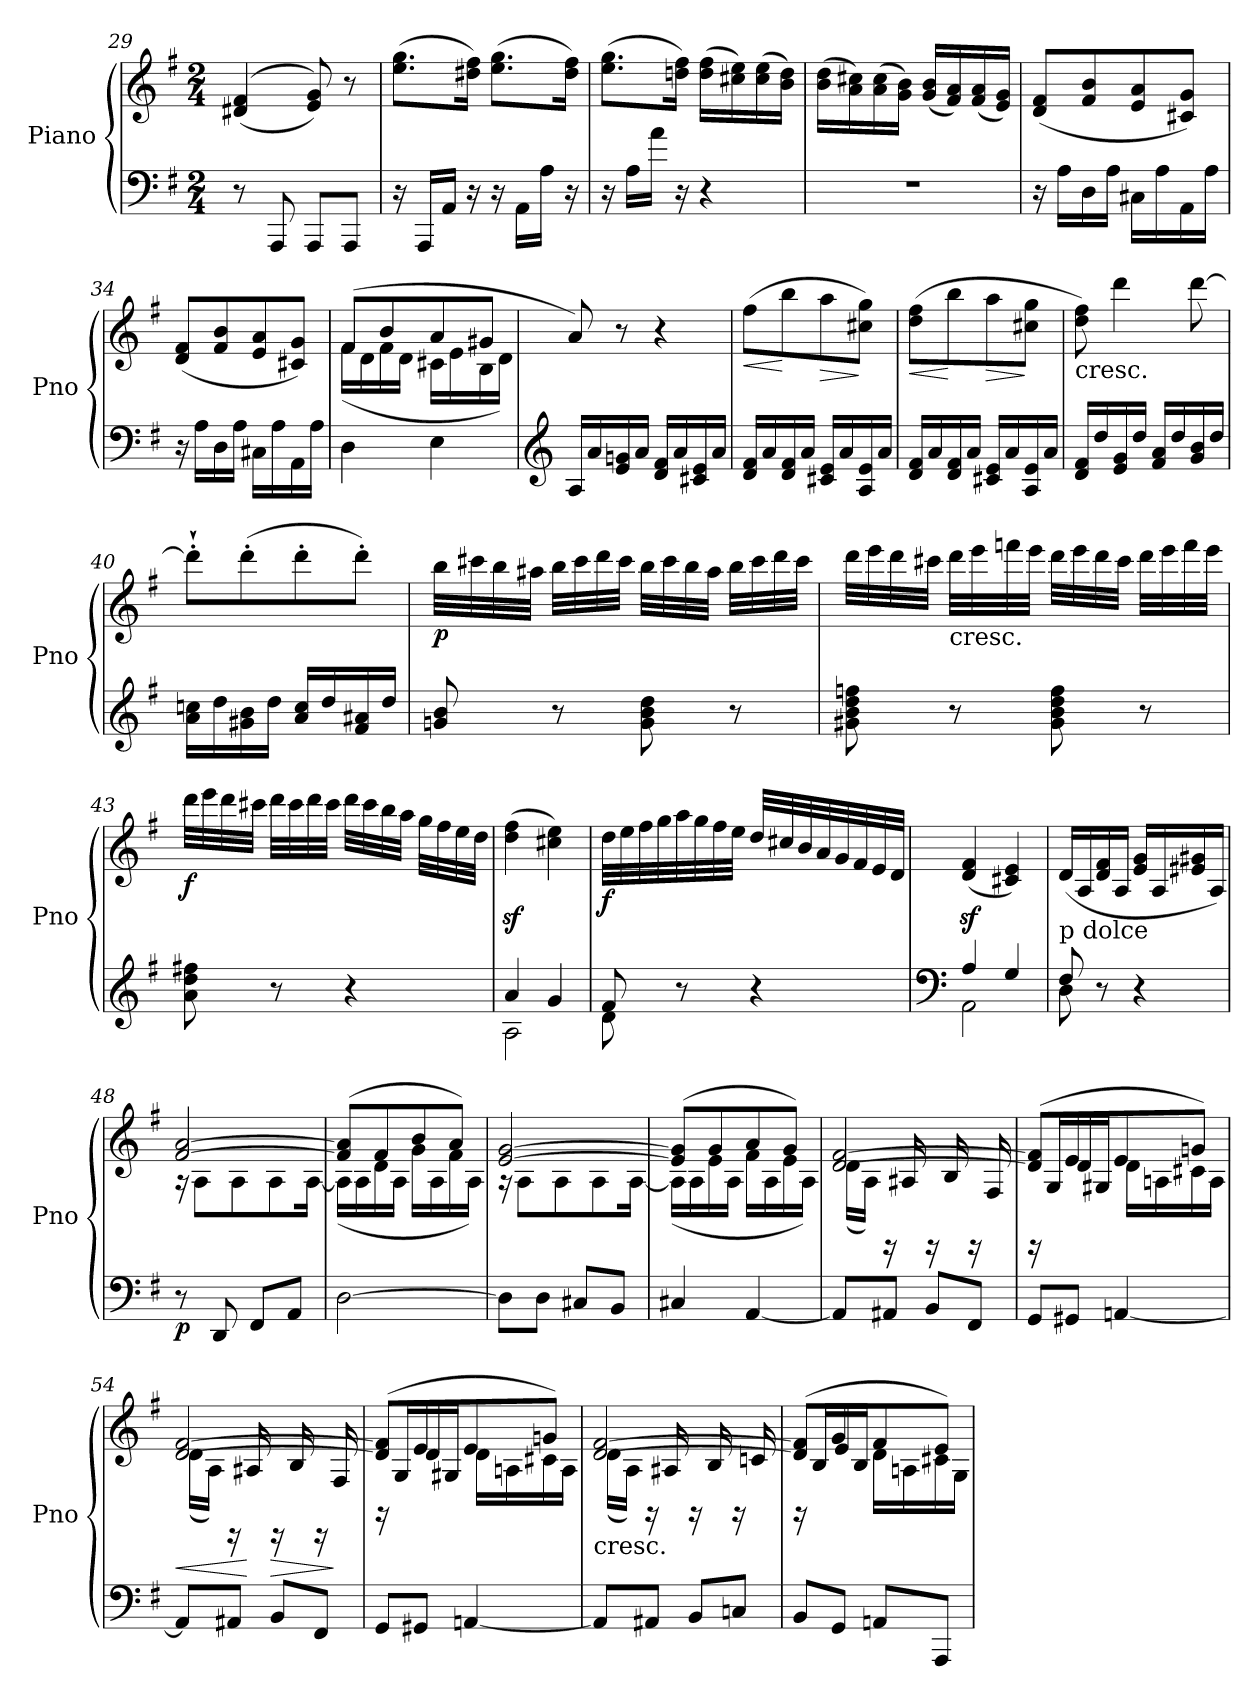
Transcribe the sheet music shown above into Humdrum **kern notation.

**kern	**kern	**dynam
*part1	*part1	*part1
*staff2	*staff1	*staff1/2
*I"Piano	*	*
*I'Pno	*	*
*clefF4	*clefG2	*
*k[f#]	*k[f#]	*
*G:	*G:	*
*M2/4	*M2/4	*
=29	=29	=29
8r	(<(<4d#X/ 4f#/	.
8AAA/	.	.
8AAA/L	8e/ 8g/))	.
8AAA/J	8r	.
=30	=30	=30
16r	(>8.ee\ 8.gg\L	.
16AAA/LL	.	.
16AA/JJ	.	.
16r	16dd#X\ 16ff#\Jk)	.
16r	(>8.ee\ 8.gg\L	.
16AA\LL	.	.
16A\JJ	.	.
16r	16dd#\ 16ff#\Jk)	.
=31	=31	=31
16r	(>8.ee\ 8.gg\L	.
16A\LL	.	.
16a\JJ	.	.
16r	16ddn\ 16ff#\Jk)	.
4r	(>16dd\ 16ff#\LL	.
.	16cc#X\ 16ee\)	.
.	(>16cc#\ 16ee\	.
.	16b\ 16dd\JJ)	.
=32	=32	=32
2r	(>16b\ 16dd\LL	.
.	16a\ 16cc#X\)	.
.	(>16a\ 16cc#\	.
.	16g\ 16b\JJ)	.
.	(<16g/ 16b/LL	.
.	16f#/ 16a/)	.
.	(<16f#/ 16a/	.
.	16e/ 16g/JJ)	.
=33	=33	=33
16r	(<8d/ 8f#/L	.
16A\LL	.	.
16D\	8f#/ 8b/	.
16A\JJ	.	.
16C#X\LL	8e/ 8a/	.
16A\	.	.
16AA\	8c#X/ 8g/J)	.
16A\JJ	.	.
=34	=34	=34
16r	(<8d/ 8f#/L	.
16A\LL	.	.
16D\	8f#/ 8b/	.
16A\JJ	.	.
16C#X\LL	8e/ 8a/	.
16A\	.	.
16AA\	8c#X/ 8g/J)	.
16A\JJ	.	.
=35	=35	=35
*	*^	*
4D\	(>8f#/L	(<16f#\LL	.
.	.	16d\	.
.	8b/	16f#\	.
.	.	16d\JJ	.
4E\	8a/	16c#X\LL	.
.	.	16e\	.
.	8g#X/J	16B\	.
.	.	16d\JJ)	.
*	*v	*v	*
=36	=36	=36
*clefG2	*	*
16A/LL	8a/)	.
16a/	.	.
16e/ 16gn/	8r	.
16a/JJ	.	.
16d/ 16f#/LL	4r	.
16a/	.	.
16c#X/ 16e/	.	.
16a/JJ	.	.
=37	=37	=37
!	!	!LO:HP:b
16d/ 16f#/LL	(>8ff#\L	<
16a/	.	.
16d/ 16f#/	8bb\	[
16a/JJ	.	.
!	!	!LO:HP:b
16c#X/ 16e/LL	8aa\	>
16a/	.	.
16A/ 16e/	8cc#X\ 8gg\J)	]
16a/JJ	.	.
=38	=38	=38
!	!	!LO:HP:b
16d/ 16f#/LL	(>8dd\ 8ff#\L	<
16a/	.	.
16d/ 16f#/	8bb\	[
16a/JJ	.	.
!	!	!LO:HP:b
16c#X/ 16e/LL	8aa\	>
16a/	.	.
16A/ 16e/	8cc#X\ 8gg\J	]
16a/JJ	.	.
=39	=39	=39
!	!LO:TX:b:t=cresc.	!
16d/ 16f#/LL	8dd\ 8ff#\)	.
16dd/	.	.
16e/ 16g/	4ddd\	.
16dd/JJ	.	.
16f#/ 16a/LL	.	.
16dd/	.	.
16g/ 16b/	[8ddd\	.
16dd/JJ	.	.
=40	=40	=40
16a\ 16ccn\LL	8ddd'`\L]	.
16dd\	.	.
16g#X\ 16b\	(>8ddd'\	.
16dd\JJ	.	.
16a/ 16cc/LL	8ddd'\	.
16dd/	.	.
16f#/ 16a#X/	8ddd'\J)	.
16dd/JJ	.	.
=41	=41	=41
!	!	!LO:DY:b
8gn/ 8b/	32bb\LLL	p
.	32ccc#X\	.
.	32bb\	.
.	32aa#X\JJJ	.
8r	32bb\LLL	.
.	32ccc#\	.
.	32ddd\	.
.	32ccc#\JJJ	.
8g\ 8b\ 8dd\	32bb\LLL	.
.	32ccc#\	.
.	32bb\	.
.	32aa#\JJJ	.
8r	32bb\LLL	.
.	32ccc#\	.
.	32ddd\	.
.	32ccc#\JJJ	.
=42	=42	=42
8g#X\ 8b\ 8dd\ 8ffn\	32ddd\LLL	.
.	32eee\	.
.	32ddd\	.
.	32ccc#X\JJJ	.
!	!LO:TX:b:t=cresc.	!
8r	32ddd\LLL	.
.	32eee\	.
.	32fffn\	.
.	32eee\JJJ	.
8g#\ 8b\ 8dd\ 8ff\	32ddd\LLL	.
.	32eee\	.
.	32ddd\	.
.	32ccc#\JJJ	.
8r	32ddd\LLL	.
.	32eee\	.
.	32fff\	.
.	32eee\JJJ	.
=43	=43	=43
!	!	!LO:DY:b
8a\ 8dd\ 8ff#X\	32ddd\LLL	f
.	32eee\	.
.	32ddd\	.
.	32ccc#X\JJJ	.
8r	32ddd\LLL	.
.	32ccc#\	.
.	32ddd\	.
.	32ccc#\JJJ	.
4r	32ddd\LLL	.
.	32ccc#\	.
.	32bb\	.
.	32aa\JJJ	.
.	32gg\LLL	.
.	32ff#\	.
.	32ee\	.
.	32dd\JJJ	.
=44	=44	=44
*^	*	*
4a/	2A\	(>4dd\z< 4ff#\z<	.
4g/	.	4cc#X\ 4ee\)	.
=45	=45	=45	=45
!	!	!	!LO:DY:b
8f#/	8d\	32dd\LLL	f
.	.	32ee\	.
.	.	32ff#\	.
.	.	32gg\	.
8r	4.ryy	32aa\	.
.	.	32gg\	.
.	.	32ff#\	.
.	.	32ee\JJJ	.
4r	.	32dd/LLL	.
.	.	32cc#X/	.
.	.	32b/	.
.	.	32a/	.
.	.	32g/	.
.	.	32f#/	.
.	.	32e/	.
.	.	32d/JJJ	.
=46	=46	=46	=46
*clefF4	*	*	*
4A/	2AA\	(<4d/z< 4f#/z<	.
4G/	.	4c#X/ 4e/)	.
=47	=47	=47	=47
!	!	!LO:TX:b:t=p dolce	!
8F#/	8D\	(<16d/LL	.
.	.	16A/	.
8r	4.ryy	16d/ 16f#/	.
.	.	16A/JJ	.
4r	.	16e/ 16g/LL	.
.	.	16A/	.
.	.	16e#X/ 16g#X/	.
.	.	16A/JJ)	.
*v	*v	*	*
=48	=48	=48
*	*^	*
!	!	!	!LO:DY:b=2
8r	[2f#/ [2a/	16rA	p
.	.	8A\L	.
8DD/	.	.	.
.	.	8A\	.
8FF#/L	.	.	.
.	.	8A\	.
8AA/J	.	.	.
.	.	[16A\Jk	.
=49	=49	=49	=49
[2D\	(>8f#/] 8a/]L	(<16A\LL]	.
.	.	16A\	.
.	8f#/	16d\	.
.	.	16A\JJ	.
.	8b/	16g\LL	.
.	.	16A\	.
.	8a/J)	16f#\	.
.	.	16A\JJ)	.
=50	=50	=50	=50
8D\L]	[2e/ [2g/	16rA	.
.	.	8A\L	.
8D\J	.	.	.
.	.	8A\	.
8C#X/L	.	.	.
.	.	8A\	.
8BB/J	.	.	.
.	.	[16A\Jk	.
=51	=51	=51	=51
4C#X/	(>8e/] 8g/]L	(<16A\LL]	.
.	.	16A\	.
.	8g/	16e\	.
.	.	16A\JJ	.
[4AA/	8a/	16f#\LL	.
.	.	16A\	.
.	8g/J)	16e\	.
.	.	16A\JJ)	.
=52	=52	=52	=52
8AA/L]	[2d/ [2f#/	(<16d\LL	.
.	.	16A\JJ)	.
8AA#X/J	.	16rCC	.
.	.	16A#X/	.
8BB/L	.	16rCC	.
.	.	16B/	.
8FF#/J	.	16rCC	.
.	.	16F#/	.
=53	=53	=53	=53
8GG/L	(>8d/] 8f#/]L	16rCC	.
.	.	16G/LL	.
8GG#X/J	8e/	16d/	.
.	.	16G#X/JJ	.
[4AAn/	8e/	16d\LL	.
.	.	16An\	.
.	8gn/J)	16c#X\	.
.	.	16A\JJ	.
=54	=54	=54	=54
!	!	!	!LO:HP:b
8AA/L]	[2d/ [2f#/	(<16d\LL	<
.	.	16A\JJ)	.
8AA#X/J	.	16rCC	.
.	.	16A#X/	[
!	!	!	!LO:HP:b
8BB/L	.	16rCC	>
.	.	16B/	.
8FF#/J	.	16rCC	.
.	.	16F#/	]
=55	=55	=55	=55
8GG/L	(>8d/] 8f#/]L	16rGG	.
.	.	16G/LL	.
8GG#X/J	8e/	16d/	.
.	.	16G#X/JJ	.
[4AAn/	8e/	16d\LL	.
.	.	16An\	.
.	8gn/J)	16c#X\	.
.	.	16A\JJ	.
=56	=56	=56	=56
!	!LO:TX:b:t=cresc.	!	!
8AA/L]	[2d/ [2f#/	(<16d\LL	.
.	.	16A\JJ)	.
8AA#X/J	.	16rGG	.
.	.	16A#X/	.
8BB/L	.	16rGG	.
.	.	16B/	.
8Cn/J	.	16rGG	.
.	.	16cn/	.
=57	=57	=57	=57
8BB/L	(>8d/] 8f#/]L	16rGG	.
.	.	16B/LL	.
8GG/J	8g/	16e/	.
.	.	16B/JJ	.
8AAn/L	8f#/	16d\LL	.
.	.	16An\	.
8AAA/J	8e/J)	16c#X\	.
.	.	16G\JJ	.
*	*v	*v	*
=	=	=
*-	*-	*-
